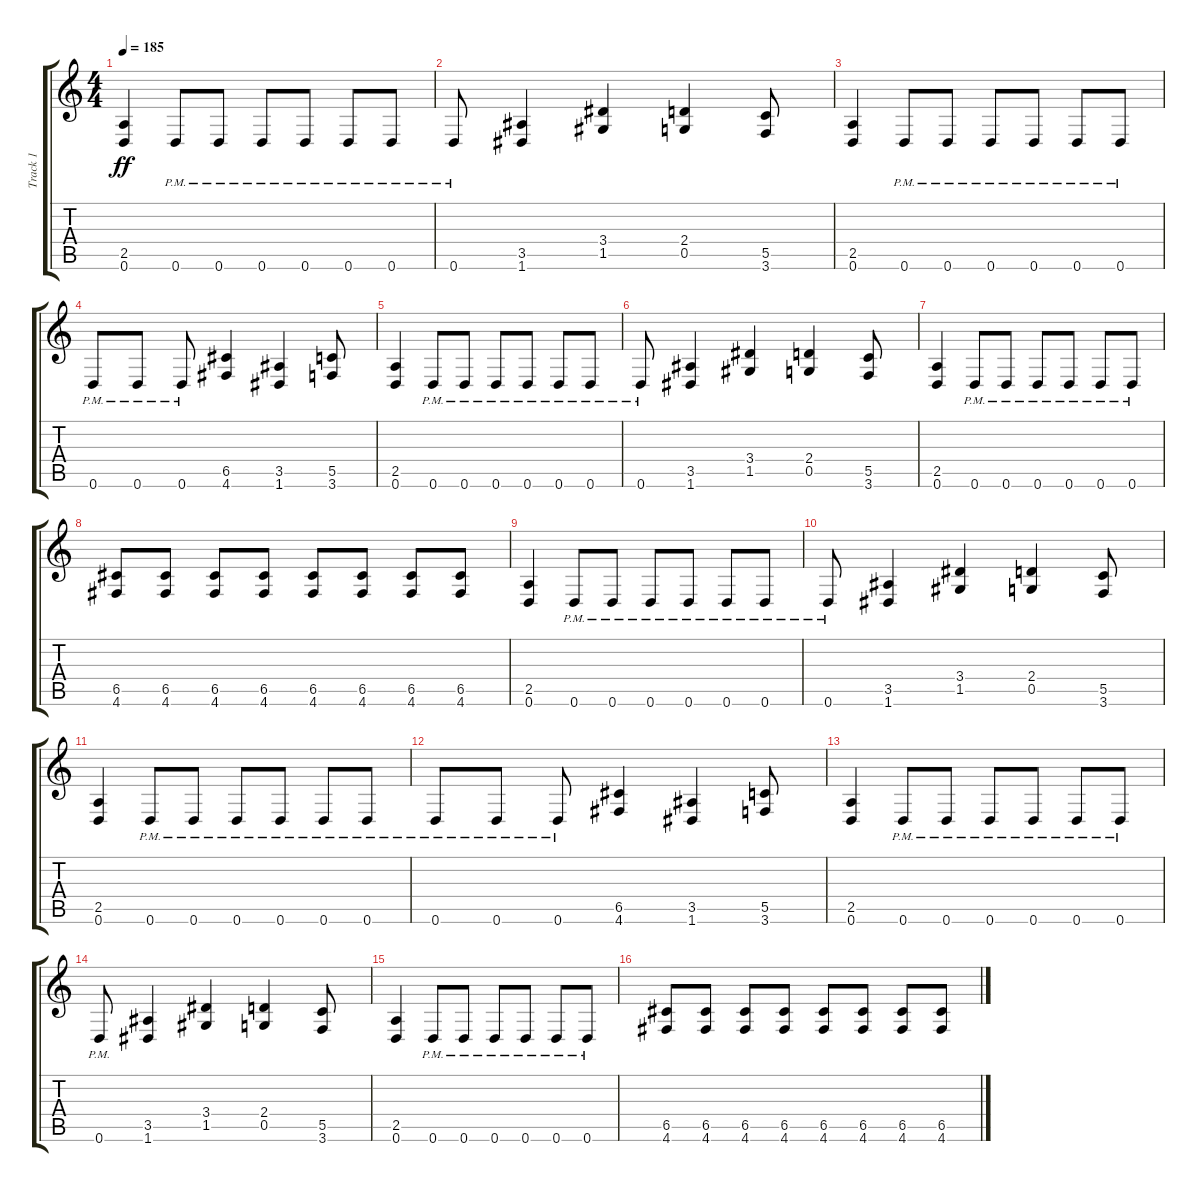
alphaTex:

\track ("Track 1" "Track 1") {instrument distortionguitar}
\staff {score tabs}
\tuning (D4 A3 F3 C3 G2 D2) {hide}
\ts (4 4)
\tempo 185
\clef g2
\ks c
(2.5 0.6).4{dy ff} 0.6{pm}.8 0.6{pm}.8 0.6{pm}.8 0.6{pm}.8 0.6{pm}.8 0.6{pm}.8 |
0.6{pm}.8 (3.5 1.6).4 (3.4 1.5).4 (2.4 0.5).4 (5.5 3.6).8 |
(2.5 0.6).4 0.6{pm}.8 0.6{pm}.8 0.6{pm}.8 0.6{pm}.8 0.6{pm}.8 0.6{pm}.8 |
0.6{pm}.8 0.6{pm}.8 0.6{pm}.8 (6.5 4.6).4 (3.5 1.6).4 (5.5 3.6).8 |
(2.5 0.6).4 0.6{pm}.8 0.6{pm}.8 0.6{pm}.8 0.6{pm}.8 0.6{pm}.8 0.6{pm}.8 |
0.6{pm}.8 (3.5 1.6).4 (3.4 1.5).4 (2.4 0.5).4 (5.5 3.6).8 |
(2.5 0.6).4 0.6{pm}.8 0.6{pm}.8 0.6{pm}.8 0.6{pm}.8 0.6{pm}.8 0.6{pm}.8 |
(6.5 4.6).8 (6.5 4.6).8 (6.5 4.6).8 (6.5 4.6).8 (6.5 4.6).8 (6.5 4.6).8 (6.5 4.6).8 (6.5 4.6).8 |
(2.5 0.6).4 0.6{pm}.8 0.6{pm}.8 0.6{pm}.8 0.6{pm}.8 0.6{pm}.8 0.6{pm}.8 |
0.6{pm}.8 (3.5 1.6).4 (3.4 1.5).4 (2.4 0.5).4 (5.5 3.6).8 |
(2.5 0.6).4 0.6{pm}.8 0.6{pm}.8 0.6{pm}.8 0.6{pm}.8 0.6{pm}.8 0.6{pm}.8 |
0.6{pm}.8 0.6{pm}.8 0.6{pm}.8 (6.5 4.6).4 (3.5 1.6).4 (5.5 3.6).8 |
(2.5 0.6).4 0.6{pm}.8 0.6{pm}.8 0.6{pm}.8 0.6{pm}.8 0.6{pm}.8 0.6{pm}.8 |
0.6{pm}.8 (3.5 1.6).4 (3.4 1.5).4 (2.4 0.5).4 (5.5 3.6).8 |
(2.5 0.6).4 0.6{pm}.8 0.6{pm}.8 0.6{pm}.8 0.6{pm}.8 0.6{pm}.8 0.6{pm}.8 |
(6.5 4.6).8 (6.5 4.6).8 (6.5 4.6).8 (6.5 4.6).8 (6.5 4.6).8 (6.5 4.6).8 (6.5 4.6).8 (6.5 4.6).8
